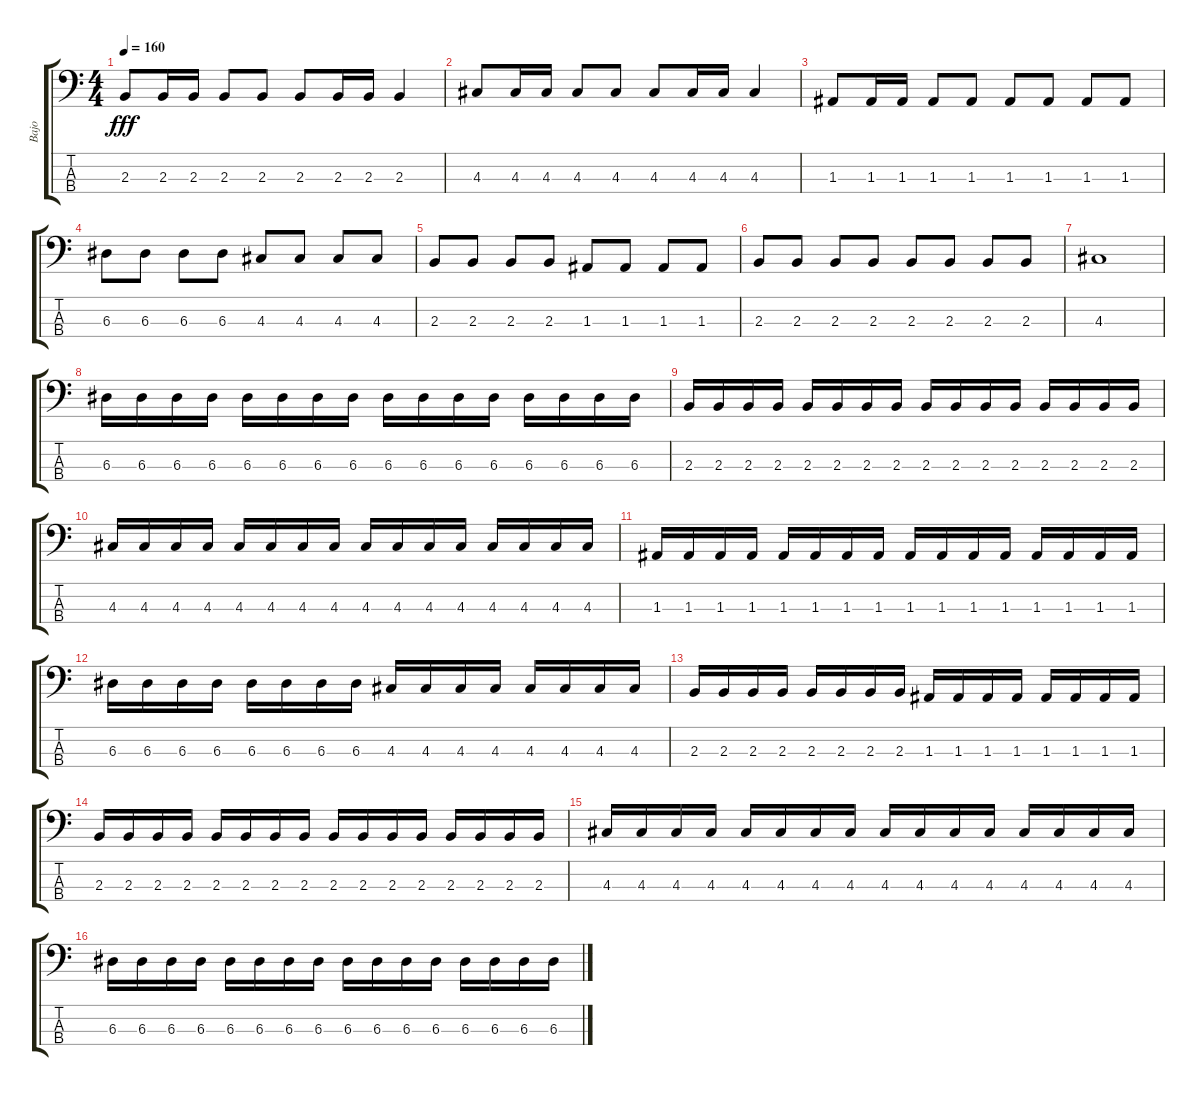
\track ("Bajo" "Bajo") {instrument electricbassfinger}
\staff {score tabs}
\tuning (G2 D2 A1 E1) {hide}
\ts (4 4)
\tempo 160
\clef f4
\ks c
2.3.8{dy fff} 2.3.16 2.3.16 2.3.8 2.3.8 2.3.8 2.3.16 2.3.16 2.3.4 |
4.3.8 4.3.16 4.3.16 4.3.8 4.3.8 4.3.8 4.3.16 4.3.16 4.3.4 |
1.3.8 1.3.16 1.3.16 1.3.8 1.3.8 1.3.8 1.3.8 1.3.8 1.3.8 |
6.3.8 6.3.8 6.3.8 6.3.8 4.3.8 4.3.8 4.3.8 4.3.8 |
2.3.8 2.3.8 2.3.8 2.3.8 1.3.8 1.3.8 1.3.8 1.3.8 |
2.3.8 2.3.8 2.3.8 2.3.8 2.3.8 2.3.8 2.3.8 2.3.8 |
4.3.1 |
6.3.16 6.3.16 6.3.16 6.3.16 6.3.16 6.3.16 6.3.16 6.3.16 6.3.16 6.3.16 6.3.16 6.3.16 6.3.16 6.3.16 6.3.16 6.3.16 |
2.3.16 2.3.16 2.3.16 2.3.16 2.3.16 2.3.16 2.3.16 2.3.16 2.3.16 2.3.16 2.3.16 2.3.16 2.3.16 2.3.16 2.3.16 2.3.16 |
4.3.16 4.3.16 4.3.16 4.3.16 4.3.16 4.3.16 4.3.16 4.3.16 4.3.16 4.3.16 4.3.16 4.3.16 4.3.16 4.3.16 4.3.16 4.3.16 |
1.3.16 1.3.16 1.3.16 1.3.16 1.3.16 1.3.16 1.3.16 1.3.16 1.3.16 1.3.16 1.3.16 1.3.16 1.3.16 1.3.16 1.3.16 1.3.16 |
6.3.16 6.3.16 6.3.16 6.3.16 6.3.16 6.3.16 6.3.16 6.3.16 4.3.16 4.3.16 4.3.16 4.3.16 4.3.16 4.3.16 4.3.16 4.3.16 |
2.3.16 2.3.16 2.3.16 2.3.16 2.3.16 2.3.16 2.3.16 2.3.16 1.3.16 1.3.16 1.3.16 1.3.16 1.3.16 1.3.16 1.3.16 1.3.16 |
2.3.16 2.3.16 2.3.16 2.3.16 2.3.16 2.3.16 2.3.16 2.3.16 2.3.16 2.3.16 2.3.16 2.3.16 2.3.16 2.3.16 2.3.16 2.3.16 |
4.3.16 4.3.16 4.3.16 4.3.16 4.3.16 4.3.16 4.3.16 4.3.16 4.3.16 4.3.16 4.3.16 4.3.16 4.3.16 4.3.16 4.3.16 4.3.16 |
6.3.16 6.3.16 6.3.16 6.3.16 6.3.16 6.3.16 6.3.16 6.3.16 6.3.16 6.3.16 6.3.16 6.3.16 6.3.16 6.3.16 6.3.16 6.3.16
